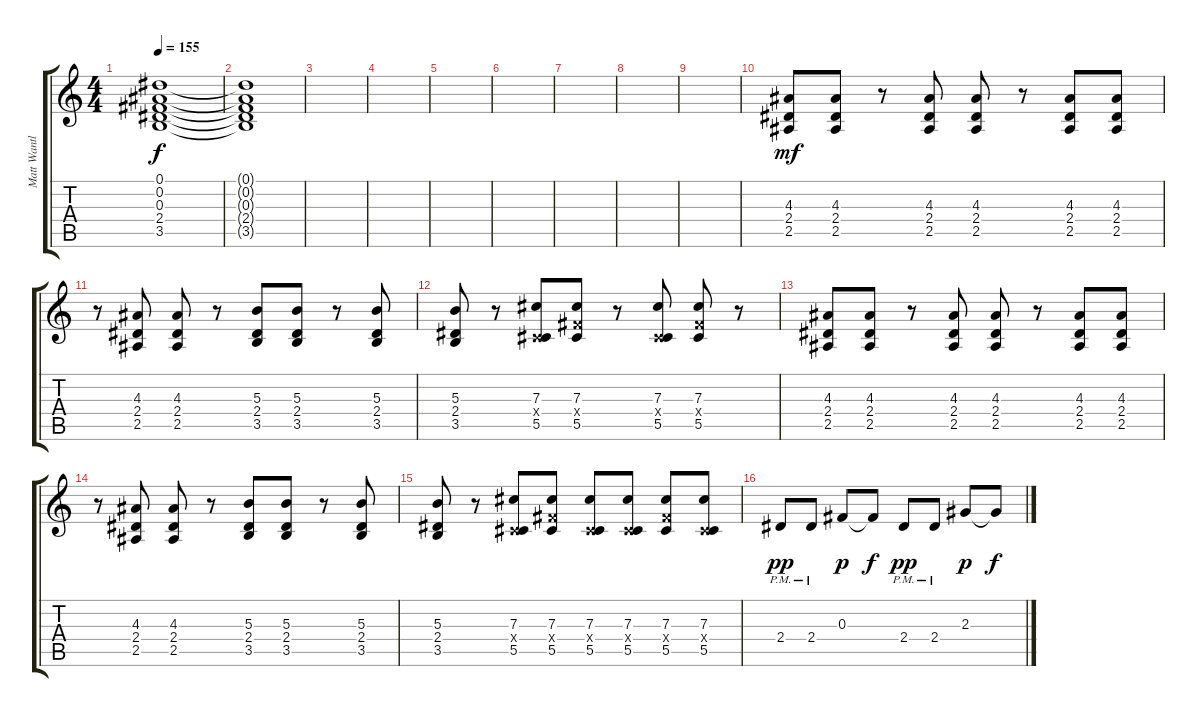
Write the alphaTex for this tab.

\track ("Matt Wantland" "Matt Wantl") {instrument distortionguitar}
\staff {score tabs}
\tuning (Eb4 Bb3 Gb3 Db3 Ab2 Db2) {hide}
\ts (4 4)
\tempo 155
\clef g2
\ks c
(0.1{t} 0.2{t} 0.3{t} 2.4{t} 3.5{t}).1{dy f} |
(0.1{t} 0.2{t} 0.3{t} 2.4{t} 3.5{t}).1 |
|
|
|
|
|
|
|
(4.3 2.4 2.5).8{dy mf instrument distortionguitar} (4.3 2.4 2.5).8 r.8 (4.3 2.4 2.5).8 (4.3 2.4 2.5).8 r.8 (4.3 2.4 2.5).8 (4.3 2.4 2.5).8 |
r.8 (4.3 2.4 2.5).8 (4.3 2.4 2.5).8 r.8 (5.3 2.4 3.5).8 (5.3 2.4 3.5).8 r.8 (5.3 2.4 3.5).8 |
(5.3 2.4 3.5).8 r.8 (7.3 0.4{x} 5.5).8 (7.3 5.4{x} 5.5).8 r.8 (7.3 0.4{x} 5.5).8 (7.3 5.4{x} 5.5).8 r.8 |
(4.3 2.4 2.5).8 (4.3 2.4 2.5).8 r.8 (4.3 2.4 2.5).8 (4.3 2.4 2.5).8 r.8 (4.3 2.4 2.5).8 (4.3 2.4 2.5).8 |
r.8 (4.3 2.4 2.5).8 (4.3 2.4 2.5).8 r.8 (5.3 2.4 3.5).8 (5.3 2.4 3.5).8 r.8 (5.3 2.4 3.5).8 |
(5.3 2.4 3.5).8 r.8 (7.3 0.4{x} 5.5).8 (7.3 5.4{x} 5.5).8 (7.3 0.4{x} 5.5).8 (7.3 0.4{x} 5.5).8 (7.3 5.4{x} 5.5).8 (7.3 0.4{x} 5.5).8 |
2.4{pm}.8{dy pp instrument overdrivenguitar} 2.4{pm}.8 0.3.8{dy p} 0.3{t}.8{dy f} 2.4{pm}.8{dy pp} 2.4{pm}.8 2.3.8{dy p} 2.3{t}.8{dy f}
